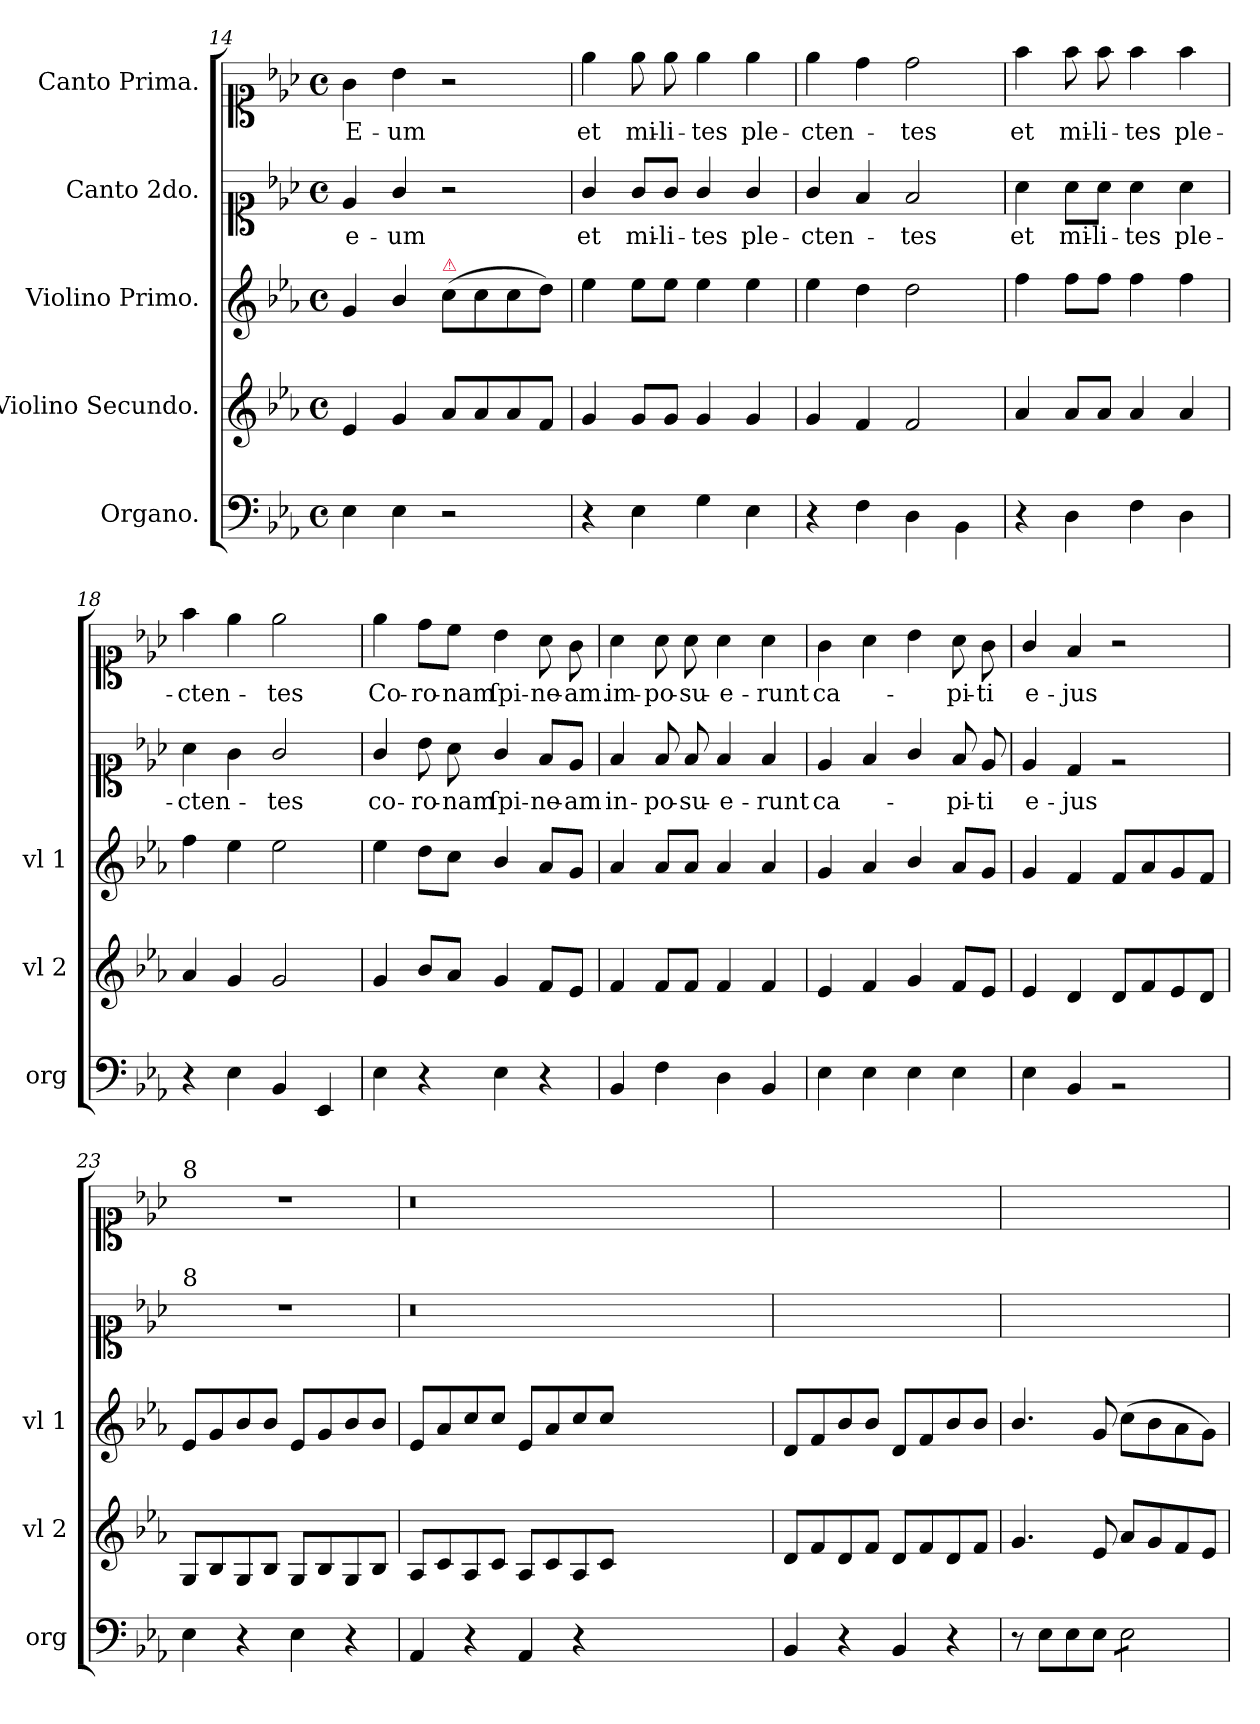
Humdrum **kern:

**kern	**kern	**kern	**dynam	**kern	**text	**kern	**text
*part5	*part4	*part3	*part3	*part2	*part2	*part1	*part1
*staff5	*staff4	*staff3	*staff3	*staff2	*staff2	*staff1	*staff1
*I"Organo.	*I"Violino Secundo.	*I"Violino Primo.	*	*I"Canto 2do.	*	*I"Canto Prima.	*
*I'org	*I'vl 2	*I'vl 1	*	*	*	*	*
*clefF4	*clefG2	*clefG2	*	*clefC1	*	*clefC1	*
*k[b-e-a-]	*k[b-e-a-]	*k[b-e-a-]	*	*k[b-e-a-]	*	*k[b-e-a-]	*
*E-:	*E-:	*E-:	*	*E-:	*	*E-:	*
*M4/4	*M4/4	*M4/4	*	*M4/4	*	*M4/4	*
*met(c)	*met(c)	*met(c)	*	*met(c)	*	*met(c)	*
=14	=14	=14	=14	=14	=14	=14	=14
4E-\	4e-/	4g/	.	4e-/	e-	4g\	E-
4E-\	4g/	4b-/	.	4g/	-um	4b-\	-um
!	!	!LO:TX:a:color=crimson:t=⚠	!	!	!	!	!
2r	8a-/L	(8cc\L	.	2r	.	2r	.
.	8a-/	8cc\	.	.	.	.	.
.	8a-/	8cc\	.	.	.	.	.
.	8f/J	8dd\J)	.	.	.	.	.
=15	=15	=15	=15	=15	=15	=15	=15
4r	4g/	4ee-\	.	4g/	et	4ee-\	et
4E-\	8g/L	8ee-\L	.	8g/L	mi-	8ee-\	mi-
.	8g/J	8ee-\J	.	8g/J	-li-	8ee-\	-li-
4G\	4g/	4ee-\	.	4g/	-tes	4ee-\	-tes
4E-\	4g/	4ee-\	.	4g/	ple-	4ee-\	ple-
=16	=16	=16	=16	=16	=16	=16	=16
4r	4g/	4ee-\	.	4g/	-cten-	4ee-\	-cten-
4F\	4f/	4dd\	.	4f/	.	4dd\	.
4D\	2f/	2dd\	.	2f/	-tes	2dd\	-tes
4BB-\	.	.	.	.	.	.	.
=17	=17	=17	=17	=17	=17	=17	=17
4r	4a-/	4ff\	.	4a-\	et	4ff\	et
4D\	8a-/L	8ff\L	.	8a-\L	mi-	8ff\	mi-
.	8a-/J	8ff\J	.	8a-\J	-li-	8ff\	-li-
4F\	4a-/	4ff\	.	4a-\	-tes	4ff\	-tes
4D\	4a-/	4ff\	.	4a-\	ple-	4ff\	ple-
=18	=18	=18	=18	=18	=18	=18	=18
4r	4a-/	4ff\	.	4a-\	-cten-	4ff\	-cten-
4E-\	4g/	4ee-\	.	4g\	.	4ee-\	.
4BB-/	2g/	2ee-\	.	2g/	-tes	2ee-\	-tes
4EE-/	.	.	.	.	.	.	.
=19	=19	=19	=19	=19	=19	=19	=19
4E-\	4g/	4ee-\	.	4g/	co-	4ee-\	Co-
4r	8b-/L	8dd\L	.	8b-\	-ro-	8dd\L	-ro-
.	8a-/J	8cc\J	.	8a-\	-nam	8cc\J	-nam
4E-\	4g/	4b-/	.	4g/	ſpi-	4b-\	ſpi-
4r	8f/L	8a-/L	.	8f/L	-ne-	8a-\	-ne-
.	8e-/J	8g/J	.	8e-/J	-am	8g\	-am.
=20	=20	=20	=20	=20	=20	=20	=20
4BB-/	4f/	4a-/	.	4f/	in-	4a-\	im-
4F\	8f/L	8a-/L	.	8f/	-po-	8a-\	-po-
.	8f/J	8a-/J	.	8f/	-su-	8a-\	-su-
4D\	4f/	4a-/	.	4f/	-e-	4a-\	-e-
4BB-/	4f/	4a-/	.	4f/	-runt	4a-\	-runt
=21	=21	=21	=21	=21	=21	=21	=21
4E-\	4e-/	4g/	.	4e-/	ca-	4g\	ca-
4E-\	4f/	4a-/	.	4f/	.	4a-\	.
4E-\	4g/	4b-/	.	4g/	.	4b-\	.
4E-\	8f/L	8a-/L	.	8f/	-pi-	8a-\	-pi-
.	8e-/J	8g/J	.	8e-/	-ti	8g\	-ti
=22	=22	=22	=22	=22	=22	=22	=22
4E-\	4e-/	4g/	.	4e-/	e-	4g/	e-
4BB-/	4d/	4f/	.	4d/	-jus	4f/	-jus
2rBB	8d/L	8f/L	.	2re	.	2r	.
.	8f/	8a-/	.	.	.	.	.
.	8e-/	8g/	.	.	.	.	.
.	8d/J	8f/J	.	.	.	.	.
=23	=23	=23	=23	=23	=23	=23	=23
!	!	!	!	!	!	!LO:TX:a:t=8	!
!	!	!	!	!LO:TX:a:t=8	!	!	!
!	!	!	!LO:DY:b	!	!	!	!
4E-\	8G/L	8e-/L	for.	1r	.	1r	.
.	8B-/	8g/	.	.	.	.	.
4r	8G/	8b-/	.	.	.	.	.
.	8B-/J	8b-/J	.	.	.	.	.
4E-\	8G/L	8e-/L	.	.	.	.	.
.	8B-/	8g/	.	.	.	.	.
4r	8G/	8b-/	.	.	.	.	.
.	8B-/J	8b-/J	.	.	.	.	.
=24	=24	=24	=24	=24	=24	=24	=24
4AA-/	8A-/L	8e-/L	.	0.r	.	0.r	.
.	8c/	8a-/	.	.	.	.	.
4r	8A-/	8cc/	.	.	.	.	.
.	8c/J	8cc/J	.	.	.	.	.
4AA-/	8A-/L	8e-/L	.	.	.	.	.
.	8c/	8a-/	.	.	.	.	.
4r	8A-/	8cc/	.	.	.	.	.
.	8c/J	8cc/J	.	.	.	.	.
0ryy	0ryy	0ryy	.	.	.	.	.
=25	=25	=25	=25	=25	=25	=25	=25
4BB-/	8d/L	8d/L	.	1ryy	.	1ryy	.
.	8f/	8f/	.	.	.	.	.
4r	8d/	8b-/	.	.	.	.	.
.	8f/J	8b-/J	.	.	.	.	.
4BB-/	8d/L	8d/L	.	.	.	.	.
.	8f/	8f/	.	.	.	.	.
4r	8d/	8b-/	.	.	.	.	.
.	8f/J	8b-/J	.	.	.	.	.
=26	=26	=26	=26	=26	=26	=26	=26
8r	4.g/	4.b-/	.	1ryy	.	1ryy	.
8E-\L	.	.	.	.	.	.	.
8E-\	.	.	.	.	.	.	.
8E-\J	8e-/	8g/	.	.	.	.	.
*tremolo	*	*	*	*	*	*	*
8E-\L	8a-/L	(8cc\L	.	.	.	.	.
8E-\	8g/	8b-\	.	.	.	.	.
8E-\	8f/	8a-\	.	.	.	.	.
8E-\J	8e-/J	8g\J)	.	.	.	.	.
*Xtremolo	*	*	*	*	*	*	*
=	=	=	=	=	=	=	=
*-	*-	*-	*-	*-	*-	*-	*-
